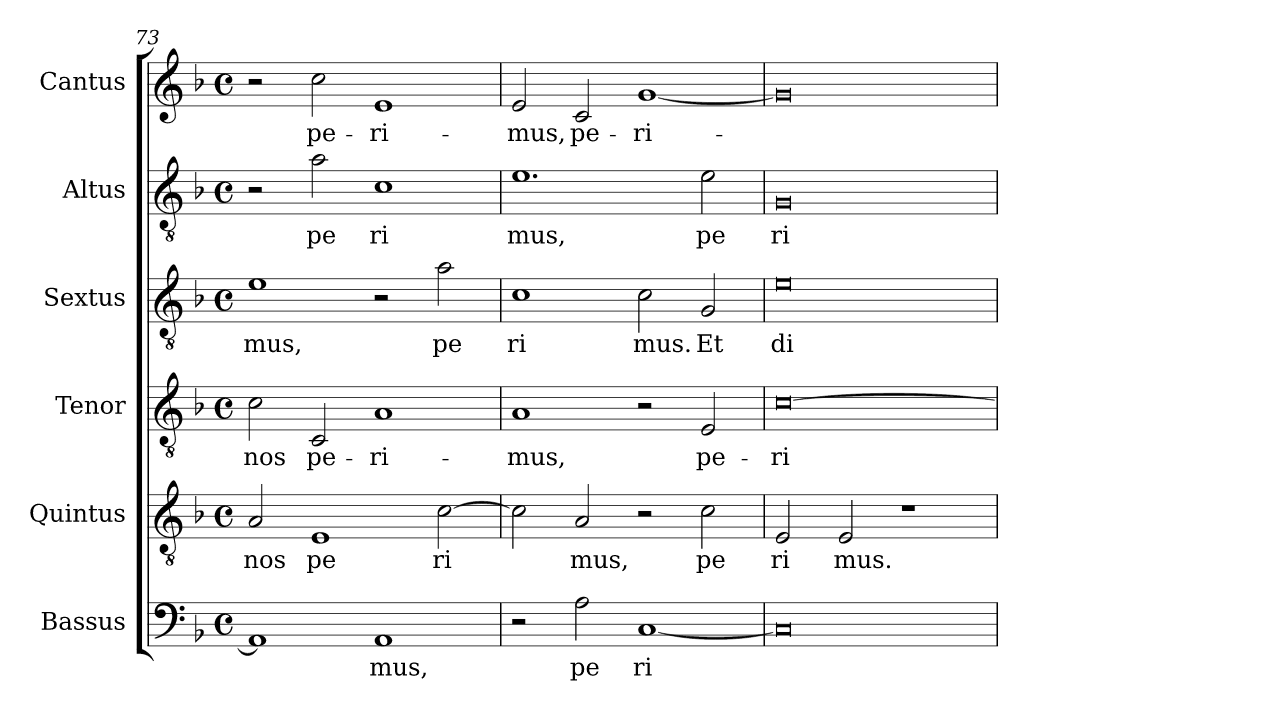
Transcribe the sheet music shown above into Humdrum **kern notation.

**kern	**text	**kern	**text	**kern	**text	**kern	**text	**kern	**text	**kern	**text
*part6	*part6	*part5	*part5	*part4	*part4	*part3	*part3	*part2	*part2	*part1	*part1
*staff6	*staff6	*staff5	*staff5	*staff4	*staff4	*staff3	*staff3	*staff2	*staff2	*staff1	*staff1
*I"Bassus	*	*I"Quintus	*	*I"Tenor	*	*I"Sextus	*	*I"Altus	*	*I"Cantus	*
*clefF4	*	*clefGv2	*	*clefGv2	*	*clefGv2	*	*clefGv2	*	*clefG2	*
*k[b-]	*	*k[b-]	*	*k[b-]	*	*k[b-]	*	*k[b-]	*	*k[b-]	*
*F:	*	*F:	*	*F:	*	*F:	*	*F:	*	*F:	*
*M4/4	*	*M4/4	*	*M4/4	*	*M4/4	*	*M4/4	*	*M4/4	*
*met(c)	*	*met(c)	*	*met(c)	*	*met(c)	*	*met(c)	*	*met(c)	*
=73	=73	=73	=73	=73	=73	=73	=73	=73	=73	=73	=73
!	!	!	!LO:LY:b:cj	!	!LO:LY:b:cj	!	!LO:LY:b:cj	!	!	!	!
1AA]	.	2A/	nos	2c\	nos	1e	mus,	2r	.	2r	.
!	!	!	!LO:LY:b:cj	!	!LO:LY:b:cj	!	!	!	!LO:LY:b:cj	!	!LO:LY:b:cj
.	.	1E	pe	2C/	pe-	.	.	2a\	pe	2cc\	pe-
!	!LO:LY:b:cj	!	!	!	!LO:LY:b:cj	!	!	!	!LO:LY:b:cj	!	!LO:LY:b:cj
1AA	mus,	.	.	1A	-ri-	2r	.	1c	ri	1e	-ri-
!	!	!	!LO:LY:b:cj	!	!	!	!LO:LY:b:cj	!	!	!	!
.	.	[>2c\	ri	.	.	2a\	pe	.	.	.	.
=74	=74	=74	=74	=74	=74	=74	=74	=74	=74	=74	=74
!	!	!	!	!	!LO:LY:b:cj	!	!LO:LY:b:cj	!	!LO:LY:b:cj	!	!LO:LY:b:cj
2r	.	2c\]	.	1A	-mus,	1c	ri	1.e	mus,	2e/	-mus,
!	!LO:LY:b:cj	!	!LO:LY:b:cj	!	!	!	!	!	!	!	!LO:LY:b:cj
2A\	pe	2A/	mus,	.	.	.	.	.	.	2c/	pe-
!	!LO:LY:b:cj	!	!	!	!	!	!LO:LY:b:cj	!	!	!	!LO:LY:b:cj
[<1C	ri	2r	.	2r	.	2c\	mus.	.	.	[<1g	-ri-
!	!	!	!LO:LY:b:cj	!	!LO:LY:b:cj	!	!LO:LY:b:cj	!	!LO:LY:b:cj	!	!
.	.	2c\	pe	2E/	pe-	2G/	Et	2e\	pe	.	.
=75	=75	=75	=75	=75	=75	=75	=75	=75	=75	=75	=75
!	!	!	!LO:LY:b:cj	!	!LO:LY:b:cj	!	!LO:LY:b:cj	!	!LO:LY:b:cj	!	!
0C]	.	2E/	ri	[>0c	-ri-	0e	di	0G	ri	0g]	.
!	!	!	!LO:LY:b:cj	!	!	!	!	!	!	!	!
.	.	2E/	mus.	.	.	.	.	.	.	.	.
.	.	1r	.	.	.	.	.	.	.	.	.
=	=	=	=	=	=	=	=	=	=	=	=
*-	*-	*-	*-	*-	*-	*-	*-	*-	*-	*-	*-
